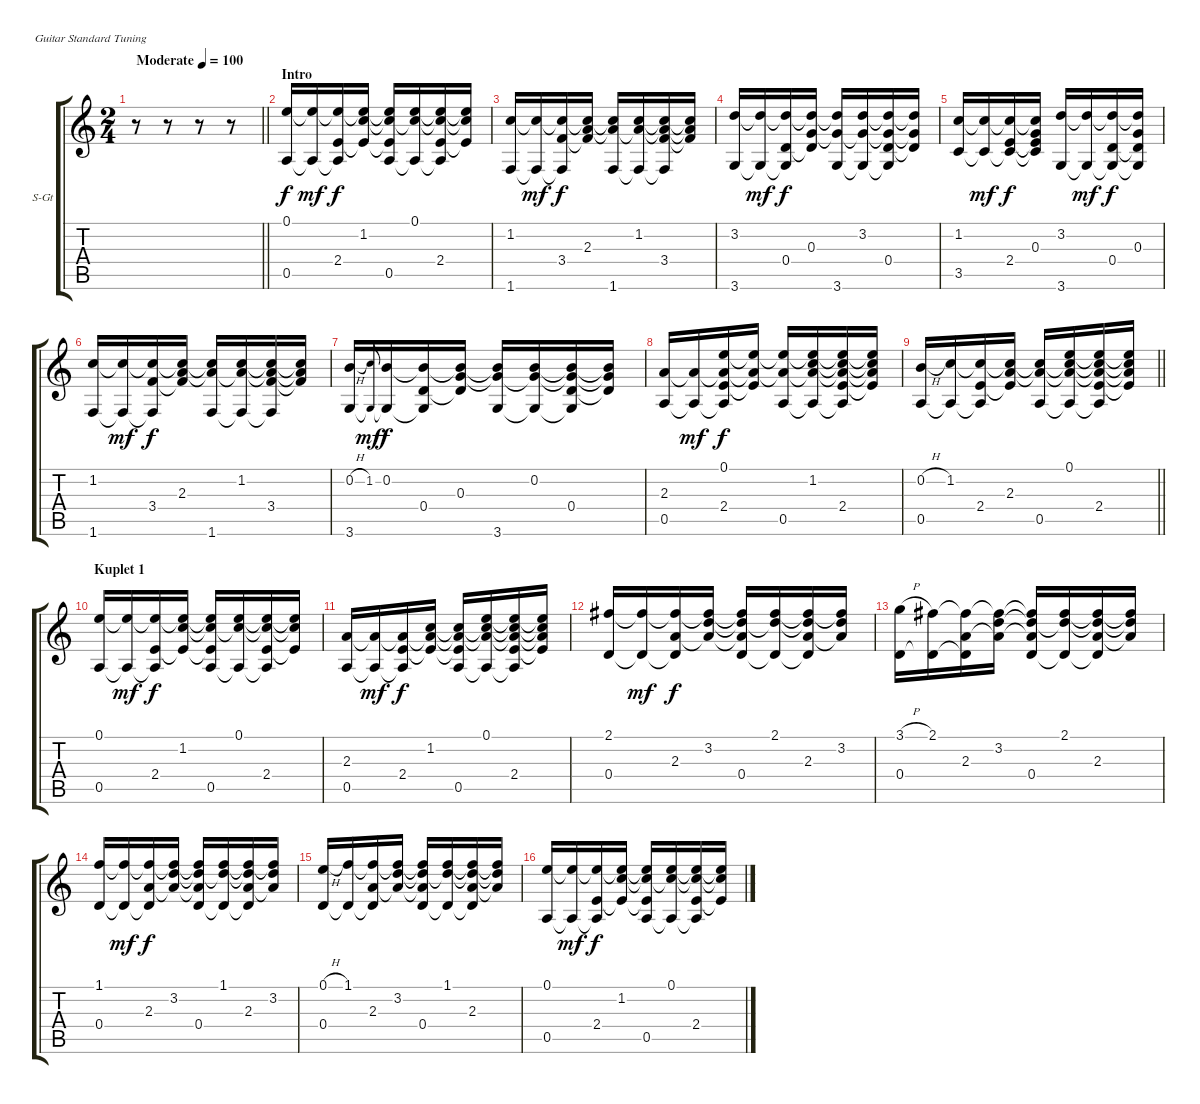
\bracketExtendMode groupsimilarinstruments
\firstSystemTrackNameOrientation horizontal
\otherSystemsTrackNameOrientation horizontal
\track ("Äîðîæêà 1" "S-Gt") {instrument acousticguitarsteel}
\staff {score tabs}
\tuning (E4 B3 G3 D3 A2 E2)
\ts (2 4)
\beaming (8 2 2)
\tempo (100 "Moderate")
\clef g2
\barLineRight lightlight
\ks c
r.8{dy f instrument acousticguitarsteel} r.8 r.8 r.8 |
\section ("" "Intro")
(0.1 0.5).16 (0.5{t} 0.1{t}).16{dy mf} (2.4 0.5{t} 0.1{t}).16{dy f} (1.2 0.1{t} 2.4{t}).16 (0.1{t} 2.4{t} 0.5 1.2{t}).16 (0.1 0.5{t} 1.2{t}).16 (2.4 0.5{t} 0.1{t} 1.2{t}).16 (0.1{t} 1.2{t} 2.4{t}).16 |
(1.2 1.6).16 (1.6{t} 1.2{t}).16{dy mf} (3.4 1.6{t} 1.2{t}).16{dy f} (2.3 3.4{t} 1.2{t}).16 (1.2{t} 1.6 2.3{t}).16 (1.2 1.6{t} 2.3{t}).16 (3.4 1.6{t} 1.2{t} 2.3{t}).16 (1.2{t} 2.3{t} 3.4{t}).16 |
(3.2 3.6).16 (3.6{t} 3.2{t}).16{dy mf} (0.4 3.6{t} 3.2{t}).16{dy f} (0.3 0.4{t} 3.2{t}).16 (3.2{t} 3.6 0.3{t}).16 (3.2 3.6{t} 0.3{t}).16 (0.4 3.6{t} 3.2{t} 0.3{t}).16 (3.2{t} 0.3{t} 0.4{t}).16 |
(1.2 3.5).16 (1.2{t} 3.5{t}).16{dy mf} (2.4 1.2{t} 3.5{t}).16{dy f} (1.2{t} 0.3 2.4{t} 3.5{t}).16 (3.2 3.6).16 (3.2{t} 3.6{t}).16{dy mf} (0.4 3.2{t} 3.6{t}).16{dy f} (3.2{t} 0.3 0.4{t} 3.6{t}).16 |
(1.2 1.6).16 (1.6{t} 1.2{t}).16{dy mf} (3.4 1.6{t} 1.2{t}).16{dy f} (2.3 3.4{t} 1.2{t}).16 (1.2{t} 1.6 2.3{t}).16 (1.2 1.6{t} 2.3{t}).16 (3.4 1.6{t} 1.2{t} 2.3{t}).16 (1.2{t} 2.3{t} 3.4{t}).16 |
(0.2{h} 3.6).16 (1.2 3.6{t}).8{gr onbeat dy mf} (0.2 3.6{t}).16{dy f} (0.2{t} 0.4 3.6{t}).16 (0.3 0.4{t} 0.2{t}).16 (0.2{t} 3.6 0.3{t}).16 (0.2 3.6{t} 0.3{t}).16 (0.4 3.6{t} 0.2{t} 0.3{t}).16 (0.2{t} 0.3{t} 0.4{t}).16 |
(2.3 0.5).16 (0.5{t} 2.3{t}).16{dy mf} (0.1 2.4 0.5{t} 2.3{t}).16{dy f} (2.4{t} 0.1{t} 2.3{t}).16 (0.5 0.1{t} 2.3{t}).16 (1.2 0.5{t} 0.1{t} 2.3{t}).16 (2.4 0.5{t} 0.1{t} 1.2{t} 2.3{t}).16 (0.1{t} 1.2{t} 2.3{t} 2.4{t}).16 |
\barLineRight lightlight
(0.2{h} 0.5).16 (1.2 0.5{t}).16 (2.4 0.5{t} 1.2{t}).16 (2.3 2.4{t} 1.2{t}).16 (0.5 1.2{t} 2.3{t}).16 (0.1 0.5{t} 1.2{t} 2.3{t}).16 (2.4 0.5{t} 0.1{t} 1.2{t} 2.3{t}).16 (0.1{t} 1.2{t} 2.3{t} 2.4{t}).16 |
\section ("" "Kuplet 1")
(0.1 0.5).16 (0.5{t} 0.1{t}).16{dy mf} (2.4 0.5{t} 0.1{t}).16{dy f} (1.2 0.1{t} 2.4{t}).16 (0.1{t} 2.4{t} 0.5 1.2{t}).16 (0.1 0.5{t} 1.2{t}).16 (2.4 0.5{t} 0.1{t} 1.2{t}).16 (0.1{t} 1.2{t} 2.4{t}).16 |
(2.3 0.5).16 (0.5{t} 2.3{t}).16{dy mf} (2.4 0.5{t} 2.3{t}).16{dy f} (1.2 2.4{t} 2.3{t}).16 (2.4{t} 0.5 1.2{t} 2.3{t}).16 (0.1 0.5{t} 1.2{t} 2.3{t}).16 (2.4 0.5{t} 0.1{t} 1.2{t} 2.3{t}).16 (0.1{t} 1.2{t} 2.3{t} 2.4{t}).16 |
(2.1 0.4).16 (0.4{t} 2.1{t}).16{dy mf} (2.3 0.4{t} 2.1{t}).16{dy f} (3.2 2.1{t} 2.3{t}).16 (2.1{t} 2.3{t} 0.4 3.2{t}).16 (2.1 3.2{t} 0.4{t}).16 (3.2{t} 2.3 0.4{t} 2.1{t}).16 (2.1{t} 3.2 2.3{t}).16 |
(3.1{h} 0.4).16 (2.1 0.4{t}).16 (2.3 0.4{t} 2.1{t}).16 (3.2 2.1{t} 2.3{t}).16 (2.1{t} 2.3{t} 0.4 3.2{t}).16 (2.1 0.4{t} 3.2{t}).16 (2.3 0.4{t} 2.1{t} 3.2{t}).16 (2.1{t} 3.2{t} 2.3{t}).16 |
(1.1 0.4).16 (0.4{t} 1.1{t}).16{dy mf} (2.3 0.4{t} 1.1{t}).16{dy f} (3.2 1.1{t} 2.3{t}).16 (1.1{t} 2.3{t} 0.4 3.2{t}).16 (1.1 3.2{t} 0.4{t}).16 (3.2{t} 2.3 0.4{t} 1.1{t}).16 (1.1{t} 3.2 2.3{t}).16 |
(0.1{h} 0.4).16 (1.1 0.4{t}).16 (2.3 0.4{t} 1.1{t}).16 (3.2 1.1{t} 2.3{t}).16 (1.1{t} 2.3{t} 0.4 3.2{t}).16 (1.1 0.4{t} 3.2{t}).16 (2.3 0.4{t} 1.1{t} 3.2{t}).16 (1.1{t} 3.2{t} 2.3{t}).16 |
(0.1 0.5).16 (0.5{t} 0.1{t}).16{dy mf} (2.4 0.5{t} 0.1{t}).16{dy f} (1.2 0.1{t} 2.4{t}).16 (0.1{t} 2.4{t} 0.5 1.2{t}).16 (0.1 0.5{t} 1.2{t}).16 (2.4 0.5{t} 0.1{t} 1.2{t}).16 (0.1{t} 1.2{t} 2.4{t}).16
